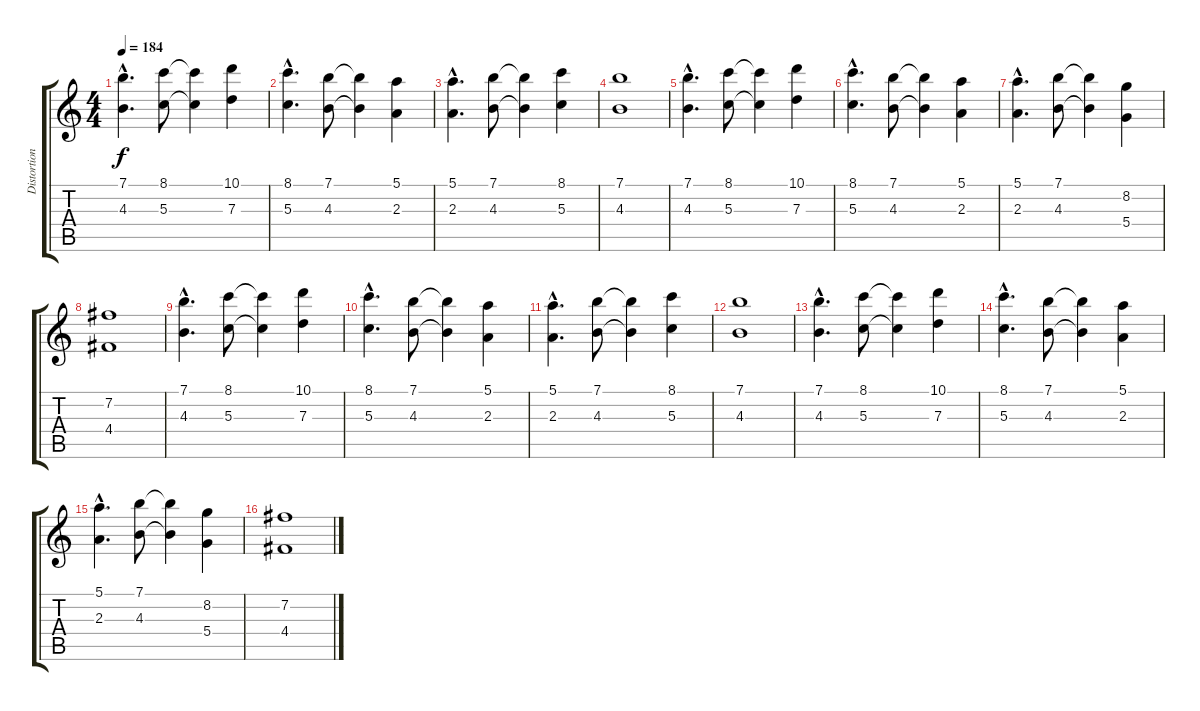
\track ("Distortion Guitar" "Distortion") {instrument distortionguitar}
\staff {score tabs}
\tuning (E4 B3 G3 D3 A2 E2) {hide}
\ts (4 4)
\tempo 184
\clef g2
\ks c
(7.1{hac} 4.3{hac}).4{d dy f} (8.1 5.3).8 (8.1{t} 5.3{t}).4 (10.1 7.3).4 |
(8.1{hac} 5.3{hac}).4{d} (7.1 4.3).8 (7.1{t} 4.3{t}).4 (5.1 2.3).4 |
(5.1{hac} 2.3{hac}).4{d} (7.1 4.3).8 (7.1{t} 4.3{t}).4 (8.1 5.3).4 |
(7.1 4.3).1 |
(7.1{hac} 4.3{hac}).4{d} (8.1 5.3).8 (8.1{t} 5.3{t}).4 (10.1 7.3).4 |
(8.1{hac} 5.3{hac}).4{d} (7.1 4.3).8 (7.1{t} 4.3{t}).4 (5.1 2.3).4 |
(5.1{hac} 2.3{hac}).4{d} (7.1 4.3).8 (7.1{t} 4.3{t}).4 (8.2 5.4).4 |
(7.2 4.4).1 |
(7.1{hac} 4.3{hac}).4{d} (8.1 5.3).8 (8.1{t} 5.3{t}).4 (10.1 7.3).4 |
(8.1{hac} 5.3{hac}).4{d} (7.1 4.3).8 (7.1{t} 4.3{t}).4 (5.1 2.3).4 |
(5.1{hac} 2.3{hac}).4{d} (7.1 4.3).8 (7.1{t} 4.3{t}).4 (8.1 5.3).4 |
(7.1 4.3).1 |
(7.1{hac} 4.3{hac}).4{d} (8.1 5.3).8 (8.1{t} 5.3{t}).4 (10.1 7.3).4 |
(8.1{hac} 5.3{hac}).4{d} (7.1 4.3).8 (7.1{t} 4.3{t}).4 (5.1 2.3).4 |
(5.1{hac} 2.3{hac}).4{d} (7.1 4.3).8 (7.1{t} 4.3{t}).4 (8.2 5.4).4 |
(7.2 4.4).1
